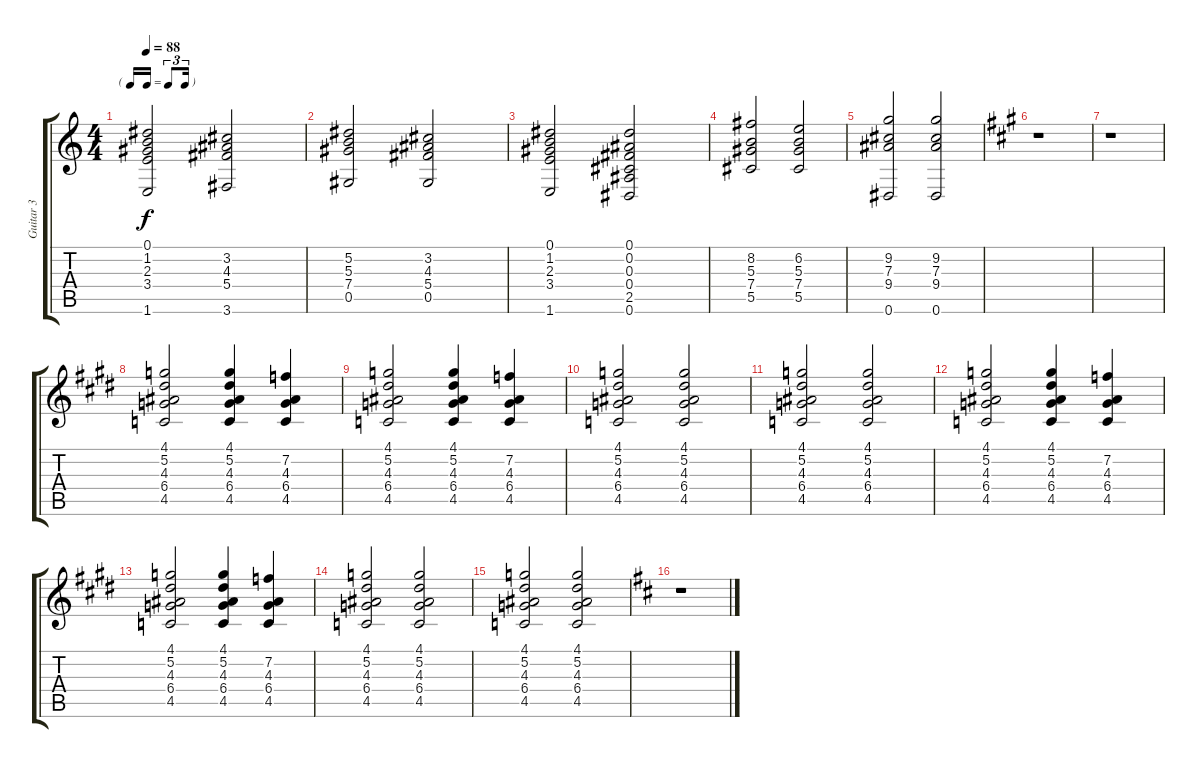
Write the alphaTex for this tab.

\track ("Guitar 3" "Guitar 3") {instrument overdrivenguitar}
\staff {score tabs}
\tuning (Eb4 Bb3 Gb3 Db3 Ab2 Eb2) {hide}
\ts (4 4)
\tf triplet16th
\tempo 88
\clef g2
\ks c
(0.1 1.2 2.3 3.4 1.6).2{dy f} (3.2 4.3 5.4 3.6).2 |
(5.2 5.3 7.4 0.5).2 (3.2 4.3 5.4 0.5).2 |
(0.1 1.2 2.3 3.4 1.6).2 (0.1 0.2 0.3 0.4 2.5 0.6).2 |
(8.2 5.3 7.4 5.5).2 (6.2 5.3 7.4 5.5).2 |
(9.2 7.3 9.4 0.6).2 (9.2 7.3 9.4 0.6).2 |
\ks a
r.1 |
r.1 |
\ks e
(4.1 5.2 4.3 6.4 4.5).2 (4.1 5.2 4.3 6.4 4.5).4 (7.2 4.3 6.4 4.5).4 |
(4.1 5.2 4.3 6.4 4.5).2 (4.1 5.2 4.3 6.4 4.5).4 (7.2 4.3 6.4 4.5).4 |
(4.1 5.2 4.3 6.4 4.5).2 (4.1 5.2 4.3 6.4 4.5).2 |
(4.1 5.2 4.3 6.4 4.5).2 (4.1 5.2 4.3 6.4 4.5).2 |
(4.1 5.2 4.3 6.4 4.5).2 (4.1 5.2 4.3 6.4 4.5).4 (7.2 4.3 6.4 4.5).4 |
(4.1 5.2 4.3 6.4 4.5).2 (4.1 5.2 4.3 6.4 4.5).4 (7.2 4.3 6.4 4.5).4 |
(4.1 5.2 4.3 6.4 4.5).2 (4.1 5.2 4.3 6.4 4.5).2 |
(4.1 5.2 4.3 6.4 4.5).2 (4.1 5.2 4.3 6.4 4.5).2 |
\ks d
r.1
